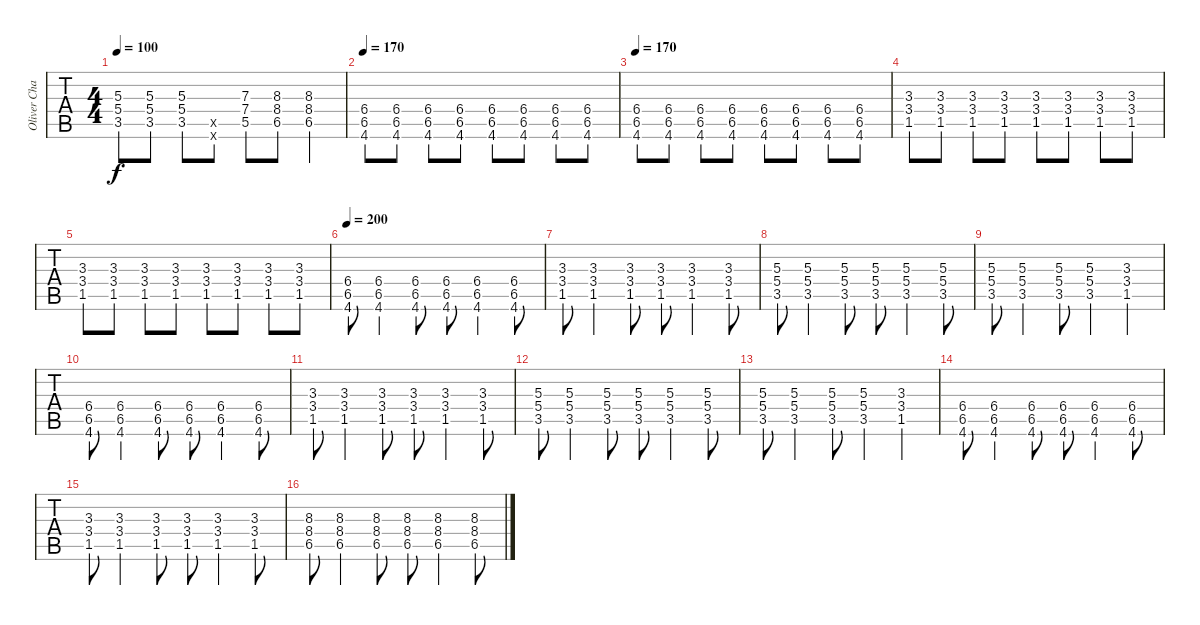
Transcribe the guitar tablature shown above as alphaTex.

\track ("Oliver Chapoy" "Oliver Cha") {instrument distortionguitar}
\staff {tabs}
\tuning (E4 B3 G3 D3 A2 E2) {hide}
\ts (4 4)
\tempo 100
\clef g2
\ks c
(5.3{t} 5.4{t} 3.5{t}).8{dy f} (5.3 5.4 3.5).8 (5.3 5.4 3.5).8 (0.5{x} 0.6{x}).8 (7.3 7.4 5.5).8 (8.3 8.4 6.5).8 (8.3 8.4 6.5).4 |
\tempo 170
(6.4 6.5 4.6).8 (6.4 6.5 4.6).8 (6.4 6.5 4.6).8 (6.4 6.5 4.6).8 (6.4 6.5 4.6).8 (6.4 6.5 4.6).8 (6.4 6.5 4.6).8 (6.4 6.5 4.6).8 |
\tempo 170
(6.4 6.5 4.6).8 (6.4 6.5 4.6).8 (6.4 6.5 4.6).8 (6.4 6.5 4.6).8 (6.4 6.5 4.6).8 (6.4 6.5 4.6).8 (6.4 6.5 4.6).8 (6.4 6.5 4.6).8 |
(3.3 3.4 1.5).8 (3.3 3.4 1.5).8 (3.3 3.4 1.5).8 (3.3 3.4 1.5).8 (3.3 3.4 1.5).8 (3.3 3.4 1.5).8 (3.3 3.4 1.5).8 (3.3 3.4 1.5).8 |
(3.3 3.4 1.5).8 (3.3 3.4 1.5).8 (3.3 3.4 1.5).8 (3.3 3.4 1.5).8 (3.3 3.4 1.5).8 (3.3 3.4 1.5).8 (3.3 3.4 1.5).8 (3.3 3.4 1.5).8 |
\tempo 200
(6.4 6.5 4.6).8 (6.4 6.5 4.6).4 (6.4 6.5 4.6).8 (6.4 6.5 4.6).8 (6.4 6.5 4.6).4 (6.4 6.5 4.6).8 |
(3.3 3.4 1.5).8 (3.3 3.4 1.5).4 (3.3 3.4 1.5).8 (3.3 3.4 1.5).8 (3.3 3.4 1.5).4 (3.3 3.4 1.5).8 |
(5.3 5.4 3.5).8 (5.3 5.4 3.5).4 (5.3 5.4 3.5).8 (5.3 5.4 3.5).8 (5.3 5.4 3.5).4 (5.3 5.4 3.5).8 |
(5.3 5.4 3.5).8 (5.3 5.4 3.5).4 (5.3 5.4 3.5).8 (5.3 5.4 3.5).4 (3.3 3.4 1.5).4 |
(6.4 6.5 4.6).8 (6.4 6.5 4.6).4 (6.4 6.5 4.6).8 (6.4 6.5 4.6).8 (6.4 6.5 4.6).4 (6.4 6.5 4.6).8 |
(3.3 3.4 1.5).8 (3.3 3.4 1.5).4 (3.3 3.4 1.5).8 (3.3 3.4 1.5).8 (3.3 3.4 1.5).4 (3.3 3.4 1.5).8 |
(5.3 5.4 3.5).8 (5.3 5.4 3.5).4 (5.3 5.4 3.5).8 (5.3 5.4 3.5).8 (5.3 5.4 3.5).4 (5.3 5.4 3.5).8 |
(5.3 5.4 3.5).8 (5.3 5.4 3.5).4 (5.3 5.4 3.5).8 (5.3 5.4 3.5).4 (3.3 3.4 1.5).4 |
(6.4 6.5 4.6).8 (6.4 6.5 4.6).4 (6.4 6.5 4.6).8 (6.4 6.5 4.6).8 (6.4 6.5 4.6).4 (6.4 6.5 4.6).8 |
(3.3 3.4 1.5).8 (3.3 3.4 1.5).4 (3.3 3.4 1.5).8 (3.3 3.4 1.5).8 (3.3 3.4 1.5).4 (3.3 3.4 1.5).8 |
(8.3 8.4 6.5).8 (8.3 8.4 6.5).4 (8.3 8.4 6.5).8 (8.3 8.4 6.5).8 (8.3 8.4 6.5).4 (8.3 8.4 6.5).8
